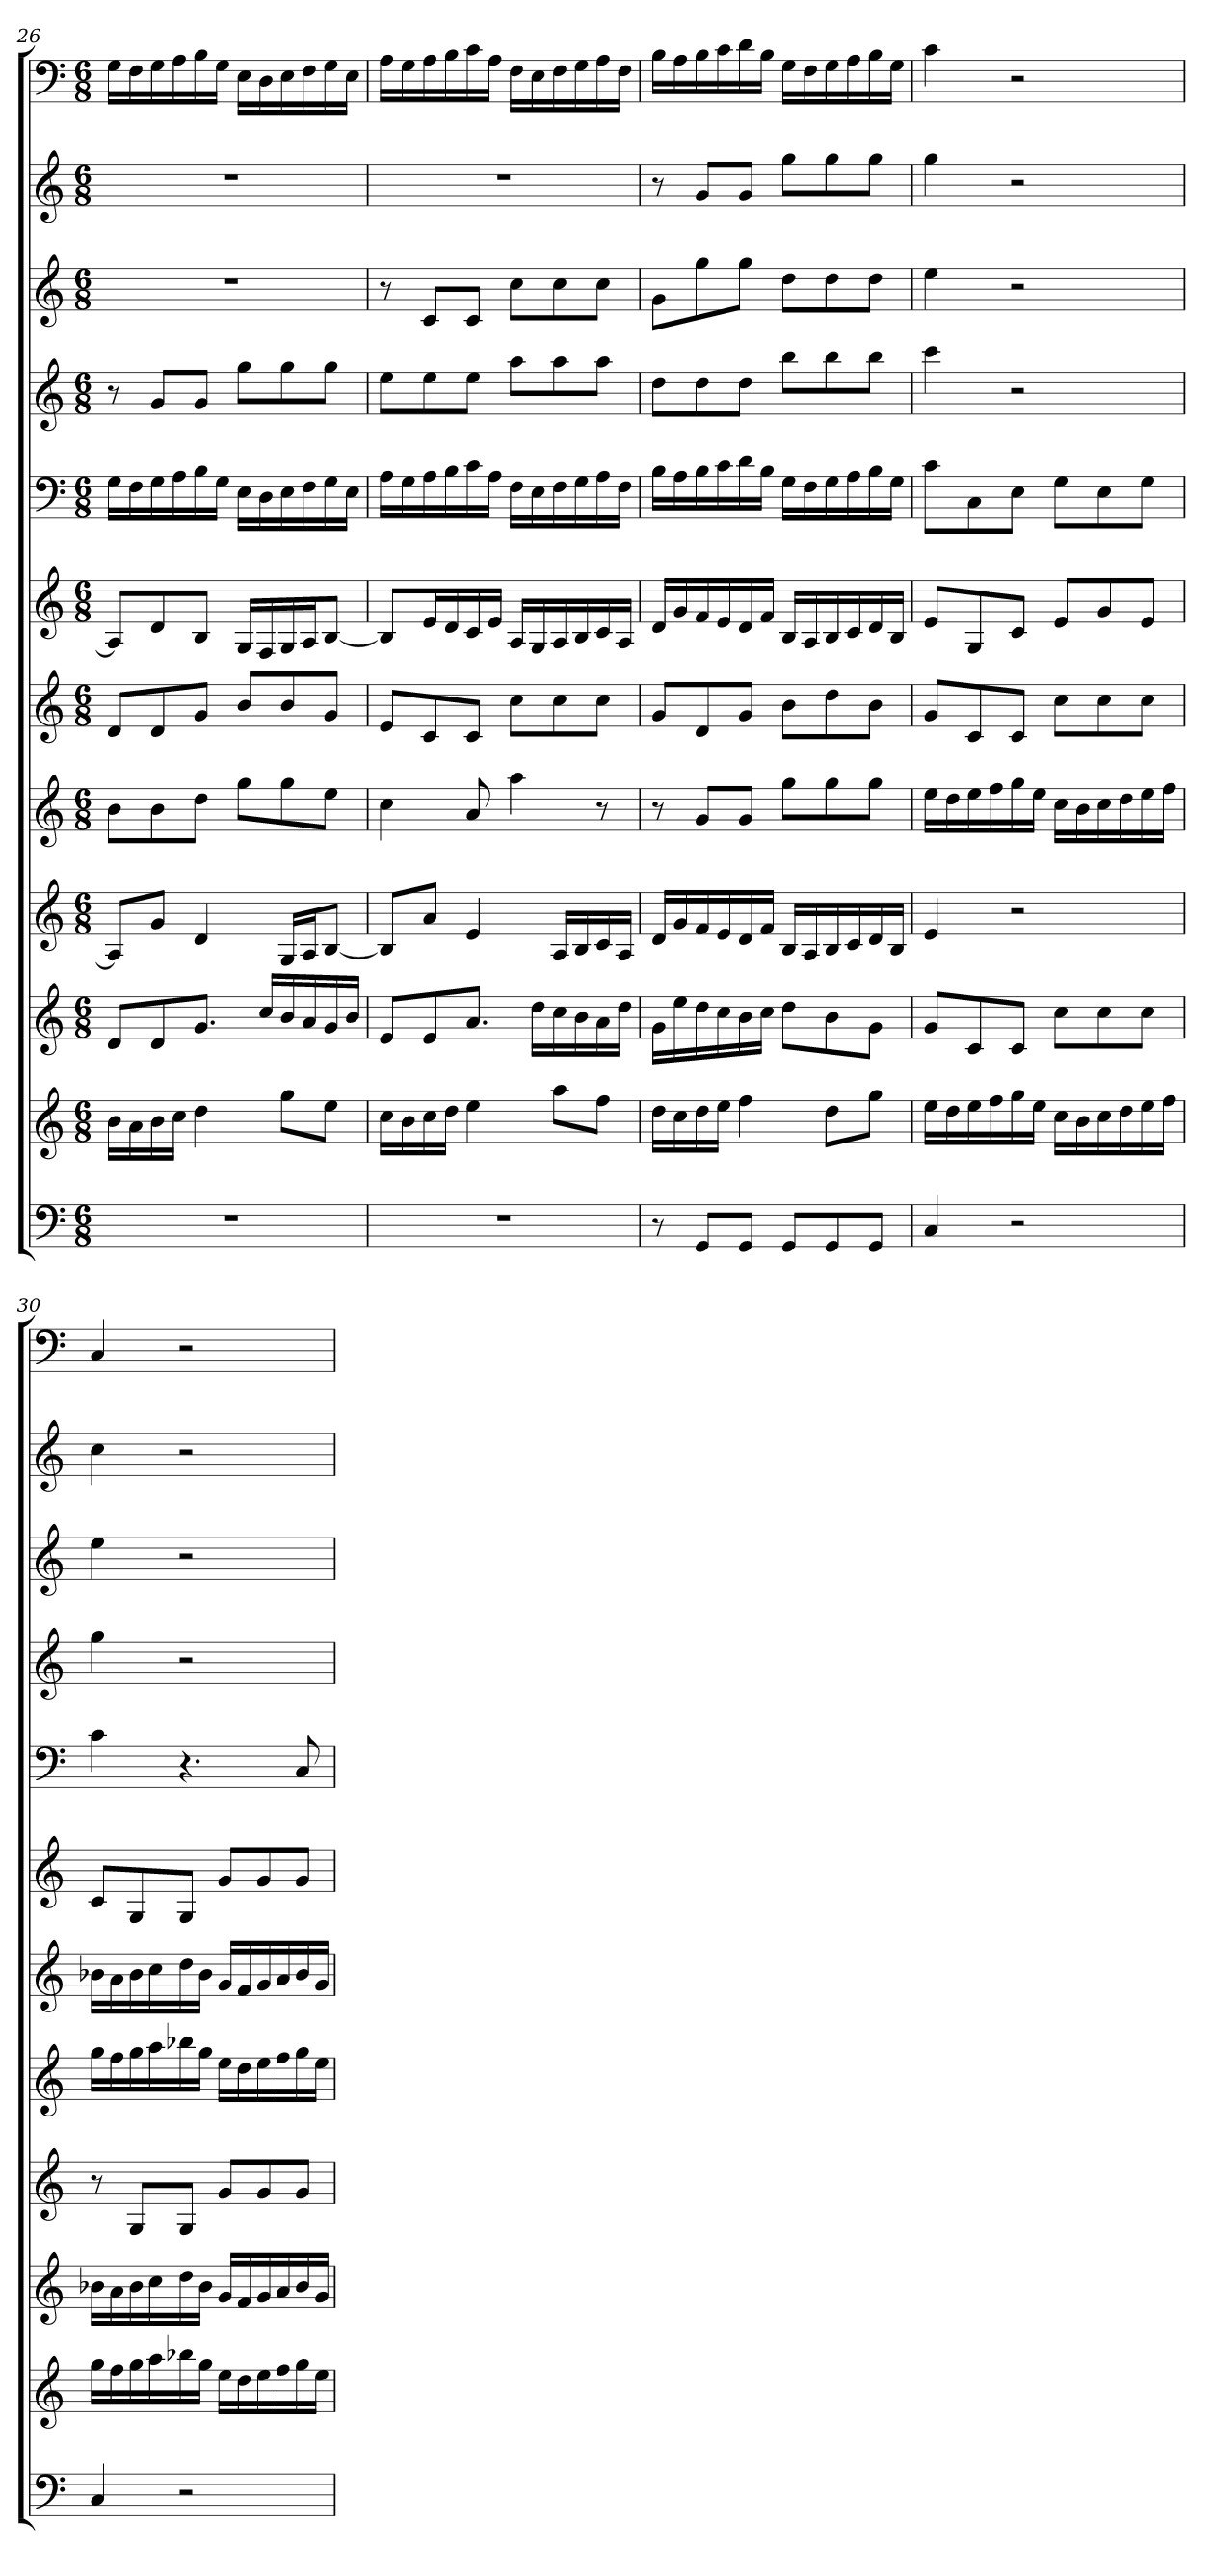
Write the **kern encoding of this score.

**kern	**kern	**kern	**kern	**kern	**kern	**kern	**kern	**kern	**kern	**kern	**kern
*part12	*part11	*part10	*part9	*part8	*part7	*part6	*part5	*part4	*part3	*part2	*part1
*staff12	*staff11	*staff10	*staff9	*staff8	*staff7	*staff6	*staff5	*staff4	*staff3	*staff2	*staff1
*k[]	*k[]	*k[]	*k[]	*k[]	*k[]	*k[]	*k[]	*k[]	*k[]	*k[]	*k[]
*C:	*C:	*C:	*C:	*C:	*C:	*C:	*C:	*C:	*C:	*C:	*C:
*M6/8	*M6/8	*M6/8	*M6/8	*M6/8	*M6/8	*M6/8	*M6/8	*M6/8	*M6/8	*M6/8	*M6/8
=26	=26	=26	=26	=26	=26	=26	=26	=26	=26	=26	=26
2.r	16bLL	8dL	8AL]	8bL	8dL	8AL]	16GLL	8r	2.r	2.r	16GLL
.	16a	.	.	.	.	.	16F	.	.	.	16F
.	16b	8d	8gJ	8b	8d	8d	16G	8gL	.	.	16G
.	16ccJJ	.	.	.	.	.	16A	.	.	.	16A
.	4dd	8.gJ	4d	8ddJ	8gJ	8BJ	16B	8gJ	.	.	16B
.	.	.	.	.	.	.	16GJJ	.	.	.	16GJJ
.	.	.	.	8ggL	8bL	16GLL	16ELL	8ggL	.	.	16ELL
.	.	16ccLL	.	.	.	16F	16D	.	.	.	16D
.	8ggL	16b	16GLL	8gg	8b	16G	16E	8gg	.	.	16E
.	.	16a	16AJ	.	.	16AJ	16F	.	.	.	16F
.	8eeJ	16g	[8BJ	8eeJ	8gJ	[8BJ	16G	8ggJ	.	.	16G
.	.	16bJJ	.	.	.	.	16EJJ	.	.	.	16EJJ
=27	=27	=27	=27	=27	=27	=27	=27	=27	=27	=27	=27
2.r	16ccLL	8eL	8BL]	4cc	8eL	8BL]	16ALL	8eeL	8r	2.r	16ALL
.	16b	.	.	.	.	.	16G	.	.	.	16G
.	16cc	8e	8aJ	.	8c	16eL	16A	8ee	8cL	.	16A
.	16ddJJ	.	.	.	.	16d	16B	.	.	.	16B
.	4ee	8.aJ	4e	8a	8cJ	16c	16c	8eeJ	8cJ	.	16c
.	.	.	.	.	.	16eJJ	16AJJ	.	.	.	16AJJ
.	.	.	.	4aa	8ccL	16ALL	16FLL	8aaL	8ccL	.	16FLL
.	.	16ddLL	.	.	.	16G	16E	.	.	.	16E
.	8aaL	16cc	16ALL	.	8cc	16A	16F	8aa	8cc	.	16F
.	.	16b	16B	.	.	16B	16G	.	.	.	16G
.	8ffJ	16a	16c	8r	8ccJ	16c	16A	8aaJ	8ccJ	.	16A
.	.	16ddJJ	16AJJ	.	.	16AJJ	16FJJ	.	.	.	16FJJ
=28	=28	=28	=28	=28	=28	=28	=28	=28	=28	=28	=28
8r	16ddLL	16gLL	16dLL	8r	8gL	16dLL	16BLL	8ddL	8gL	8r	16BLL
.	16cc	16ee	16g	.	.	16g	16A	.	.	.	16A
8GGL	16dd	16dd	16f	8gL	8d	16f	16B	8dd	8gg	8gL	16B
.	16eeJJ	16cc	16e	.	.	16e	16c	.	.	.	16c
8GGJ	4ff	16b	16d	8gJ	8gJ	16d	16d	8ddJ	8ggJ	8gJ	16d
.	.	16ccJJ	16fJJ	.	.	16fJJ	16BJJ	.	.	.	16BJJ
8GGL	.	8ddL	16BLL	8ggL	8bL	16BLL	16GLL	8bbL	8ddL	8ggL	16GLL
.	.	.	16A	.	.	16A	16F	.	.	.	16F
8GG	8ddL	8b	16B	8gg	8dd	16B	16G	8bb	8dd	8gg	16G
.	.	.	16c	.	.	16c	16A	.	.	.	16A
8GGJ	8ggJ	8gJ	16d	8ggJ	8bJ	16d	16B	8bbJ	8ddJ	8ggJ	16B
.	.	.	16BJJ	.	.	16BJJ	16GJJ	.	.	.	16GJJ
=29	=29	=29	=29	=29	=29	=29	=29	=29	=29	=29	=29
4C	16eeLL	8gL	4e	16eeLL	8gL	8eL	8cL	4ccc	4ee	4gg	4c
.	16dd	.	.	16dd	.	.	.	.	.	.	.
.	16ee	8c	.	16ee	8c	8G	8C	.	.	.	.
.	16ff	.	.	16ff	.	.	.	.	.	.	.
2r	16gg	8cJ	2r	16gg	8cJ	8cJ	8EJ	2r	2r	2r	2r
.	16eeJJ	.	.	16eeJJ	.	.	.	.	.	.	.
.	16ccLL	8ccL	.	16ccLL	8ccL	8eL	8GL	.	.	.	.
.	16b	.	.	16b	.	.	.	.	.	.	.
.	16cc	8cc	.	16cc	8cc	8g	8E	.	.	.	.
.	16dd	.	.	16dd	.	.	.	.	.	.	.
.	16ee	8ccJ	.	16ee	8ccJ	8eJ	8GJ	.	.	.	.
.	16ffJJ	.	.	16ffJJ	.	.	.	.	.	.	.
=30	=30	=30	=30	=30	=30	=30	=30	=30	=30	=30	=30
4C	16ggLL	16b-XLL	8r	16ggLL	16b-XLL	8cL	4c	4gg	4ee	4cc	4C
.	16ff	16a	.	16ff	16a	.	.	.	.	.	.
.	16gg	16b-	8GL	16gg	16b-	8G	.	.	.	.	.
.	16aa	16cc	.	16aa	16cc	.	.	.	.	.	.
2r	16bb-X	16dd	8GJ	16bb-X	16dd	8GJ	4.r	2r	2r	2r	2r
.	16ggJJ	16b-JJ	.	16ggJJ	16b-JJ	.	.	.	.	.	.
.	16eeLL	16gLL	8gL	16eeLL	16gLL	8gL	.	.	.	.	.
.	16dd	16f	.	16dd	16f	.	.	.	.	.	.
.	16ee	16g	8g	16ee	16g	8g	.	.	.	.	.
.	16ff	16a	.	16ff	16a	.	.	.	.	.	.
.	16gg	16b-	8gJ	16gg	16b-	8gJ	8C	.	.	.	.
.	16eeJJ	16gJJ	.	16eeJJ	16gJJ	.	.	.	.	.	.
=	=	=	=	=	=	=	=	=	=	=	=
*-	*-	*-	*-	*-	*-	*-	*-	*-	*-	*-	*-
